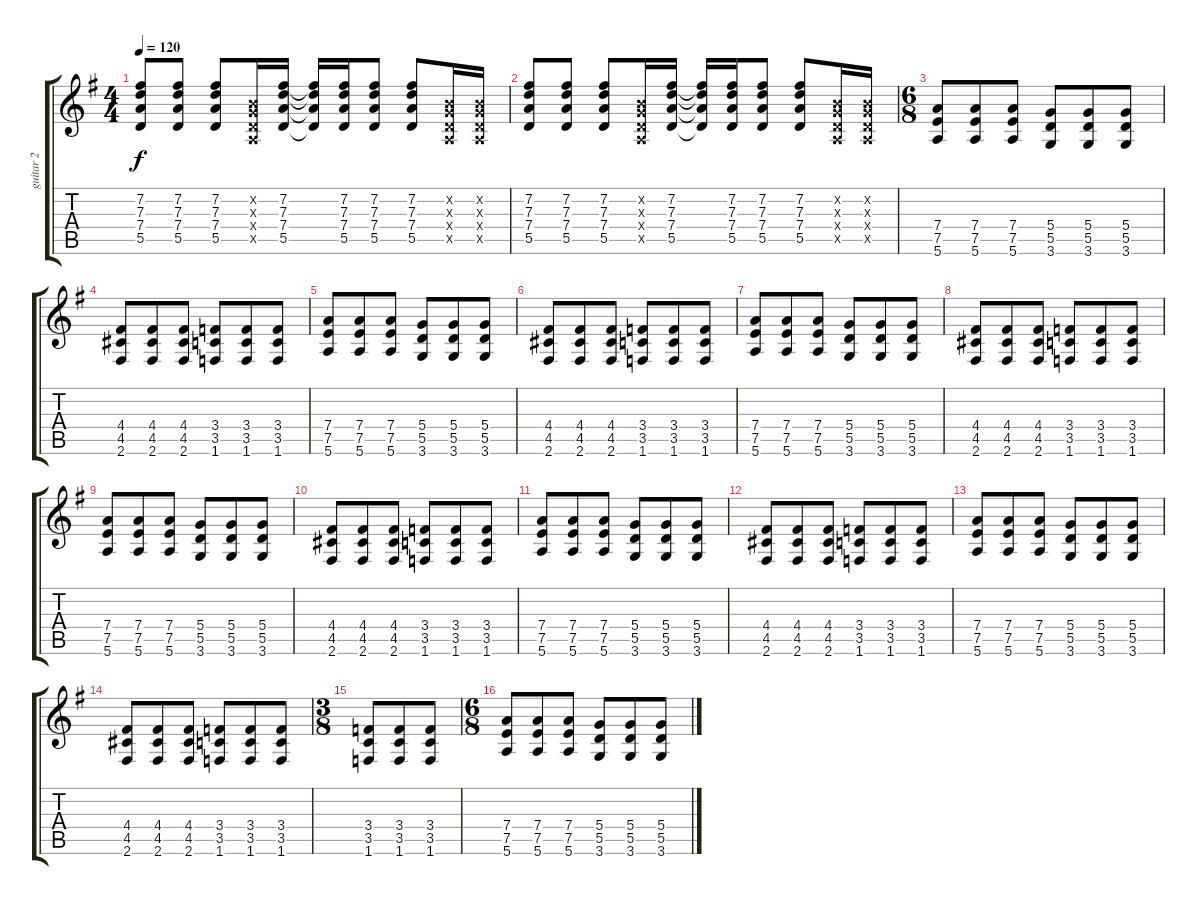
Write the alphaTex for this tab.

\track ("guitar 2" "guitar 2") {instrument overdrivenguitar}
\staff {score tabs}
\tuning (E4 B3 G3 D3 A2 E2) {hide}
\ts (4 4)
\tempo 120
\clef g2
\ks g
(7.2 7.3 7.4 5.5).8{dy f} (7.2 7.3 7.4 5.5).8 (7.2 7.3 7.4 5.5).8 (0.2{x} 0.3{x} 0.4{x} 0.5{x}).16 (7.2 7.3 7.4 5.5).16 (7.2{t} 7.3{t} 7.4{t} 5.5{t}).16 (7.2 7.3 7.4 5.5).16 (7.2 7.3 7.4 5.5).8 (7.2 7.3 7.4 5.5).8 (0.2{x} 0.3{x} 0.4{x} 0.5{x}).16 (0.2{x} 0.3{x} 0.4{x} 0.5{x}).16 |
(7.2 7.3 7.4 5.5).8 (7.2 7.3 7.4 5.5).8 (7.2 7.3 7.4 5.5).8 (0.2{x} 0.3{x} 0.4{x} 0.5{x}).16 (7.2 7.3 7.4 5.5).16 (7.2{t} 7.3{t} 7.4{t} 5.5{t}).16 (7.2 7.3 7.4 5.5).16 (7.2 7.3 7.4 5.5).8 (7.2 7.3 7.4 5.5).8 (0.2{x} 0.3{x} 0.4{x} 0.5{x}).16 (0.2{x} 0.3{x} 0.4{x} 0.5{x}).16 |
\ts (6 8)
(7.4 7.5 5.6).8 (7.4 7.5 5.6).8 (7.4 7.5 5.6).8 (5.4 5.5 3.6).8 (5.4 5.5 3.6).8 (5.4 5.5 3.6).8 |
(4.4 4.5 2.6).8 (4.4 4.5 2.6).8 (4.4 4.5 2.6).8 (3.4 3.5 1.6).8 (3.4 3.5 1.6).8 (3.4 3.5 1.6).8 |
(7.4 7.5 5.6).8 (7.4 7.5 5.6).8 (7.4 7.5 5.6).8 (5.4 5.5 3.6).8 (5.4 5.5 3.6).8 (5.4 5.5 3.6).8 |
(4.4 4.5 2.6).8 (4.4 4.5 2.6).8 (4.4 4.5 2.6).8 (3.4 3.5 1.6).8 (3.4 3.5 1.6).8 (3.4 3.5 1.6).8 |
(7.4 7.5 5.6).8 (7.4 7.5 5.6).8 (7.4 7.5 5.6).8 (5.4 5.5 3.6).8 (5.4 5.5 3.6).8 (5.4 5.5 3.6).8 |
(4.4 4.5 2.6).8 (4.4 4.5 2.6).8 (4.4 4.5 2.6).8 (3.4 3.5 1.6).8 (3.4 3.5 1.6).8 (3.4 3.5 1.6).8 |
(7.4 7.5 5.6).8 (7.4 7.5 5.6).8 (7.4 7.5 5.6).8 (5.4 5.5 3.6).8 (5.4 5.5 3.6).8 (5.4 5.5 3.6).8 |
(4.4 4.5 2.6).8 (4.4 4.5 2.6).8 (4.4 4.5 2.6).8 (3.4 3.5 1.6).8 (3.4 3.5 1.6).8 (3.4 3.5 1.6).8 |
(7.4 7.5 5.6).8 (7.4 7.5 5.6).8 (7.4 7.5 5.6).8 (5.4 5.5 3.6).8 (5.4 5.5 3.6).8 (5.4 5.5 3.6).8 |
(4.4 4.5 2.6).8 (4.4 4.5 2.6).8 (4.4 4.5 2.6).8 (3.4 3.5 1.6).8 (3.4 3.5 1.6).8 (3.4 3.5 1.6).8 |
(7.4 7.5 5.6).8 (7.4 7.5 5.6).8 (7.4 7.5 5.6).8 (5.4 5.5 3.6).8 (5.4 5.5 3.6).8 (5.4 5.5 3.6).8 |
(4.4 4.5 2.6).8 (4.4 4.5 2.6).8 (4.4 4.5 2.6).8 (3.4 3.5 1.6).8 (3.4 3.5 1.6).8 (3.4 3.5 1.6).8 |
\ts (3 8)
(3.4 3.5 1.6).8 (3.4 3.5 1.6).8 (3.4 3.5 1.6).8 |
\ts (6 8)
(7.4 7.5 5.6).8 (7.4 7.5 5.6).8 (7.4 7.5 5.6).8 (5.4 5.5 3.6).8 (5.4 5.5 3.6).8 (5.4 5.5 3.6).8
